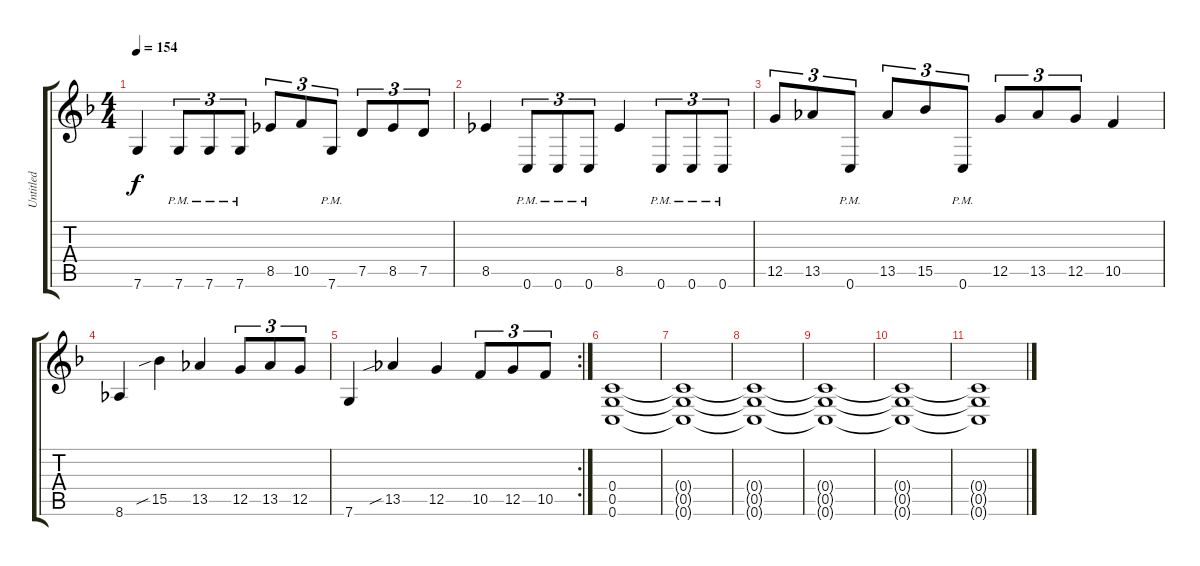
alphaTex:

\track ("Untitled" "Untitled") {instrument distortionguitar}
\staff {score tabs}
\tuning (D4 A3 F3 C3 G2 C2) {hide}
\ts (4 4)
\tempo 154
\clef g2
\ks f
7.6.4{dy f} 7.6{pm}.8{tu (3 2)} 7.6{pm}.8{tu (3 2)} 7.6{pm}.8{tu (3 2)} 8.5.8{tu (3 2)} 10.5.8{tu (3 2)} 7.6{pm}.8{tu (3 2)} 7.5.8{tu (3 2)} 8.5.8{tu (3 2)} 7.5.8{tu (3 2)} |
8.5.4 0.6{pm}.8{tu (3 2)} 0.6{pm}.8{tu (3 2)} 0.6{pm}.8{tu (3 2)} 8.5.4 0.6{pm}.8{tu (3 2)} 0.6{pm}.8{tu (3 2)} 0.6{pm}.8{tu (3 2)} |
12.5.8{tu (3 2)} 13.5.8{tu (3 2)} 0.6{pm}.8{tu (3 2)} 13.5.8{tu (3 2)} 15.5.8{tu (3 2)} 0.6{pm}.8{tu (3 2)} 12.5.8{tu (3 2)} 13.5.8{tu (3 2)} 12.5.8{tu (3 2)} 10.5.4 |
8.6.4 15.5{sib}.4 13.5.4 12.5.8{tu (3 2)} 13.5.8{tu (3 2)} 12.5.8{tu (3 2)} |
\rc 2
7.6.4 13.5{sib}.4 12.5.4 10.5.8{tu (3 2)} 12.5.8{tu (3 2)} 10.5.8{tu (3 2)} |
(0.4 0.5 0.6).1 |
(0.4{t} 0.5{t} 0.6{t}).1 |
(0.4{t} 0.5{t} 0.6{t}).1 |
(0.4{t} 0.5{t} 0.6{t}).1 |
(0.4{t} 0.5{t} 0.6{t}).1 |
(0.4{t} 0.5{t} 0.6{t}).1
